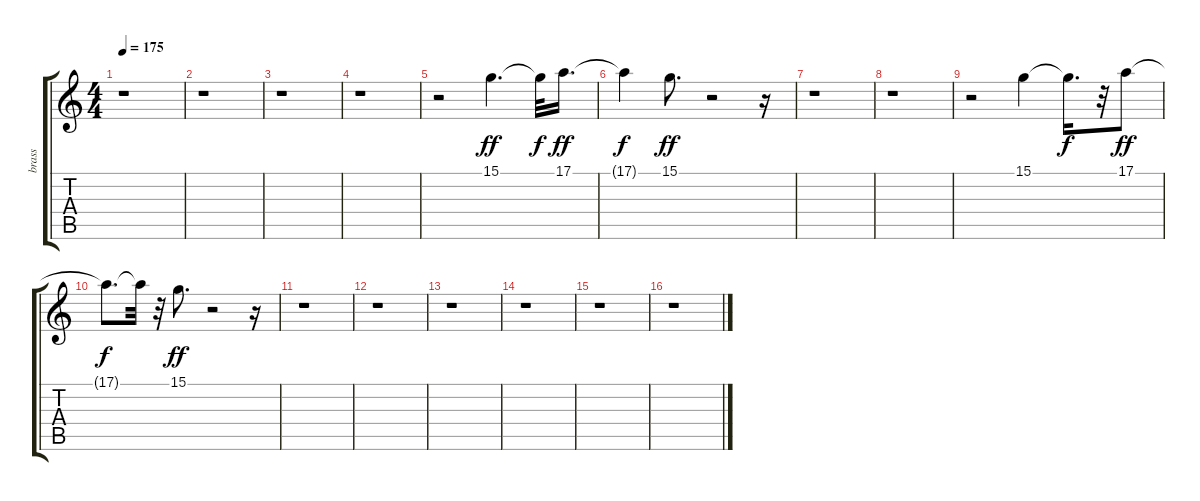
\track ("brass" "brass") {instrument stringensemble1}
\staff {score tabs}
\tuning (E4 B3 G3 D3 A2 E2) {hide}
\ts (4 4)
\tempo 175
\clef g2
\ks c
r.1{dy f} |
r.1 |
r.1 |
r.1 |
r.2 15.1.4{d dy ff} 15.1{t}.32{dy f} 17.1.16{d dy ff} |
17.1{t}.4{dy f} 15.1.8{d dy ff} r.2 r.16 |
r.1 |
r.1 |
r.2 15.1.4 15.1{t}.16{d dy f} r.32 17.1.8{dy ff} |
17.1{t}.8{d dy f} 17.1{t}.32 r.32 15.1.8{d dy ff} r.2 r.16 |
r.1 |
r.1 |
r.1 |
r.1 |
r.1 |
r.1
